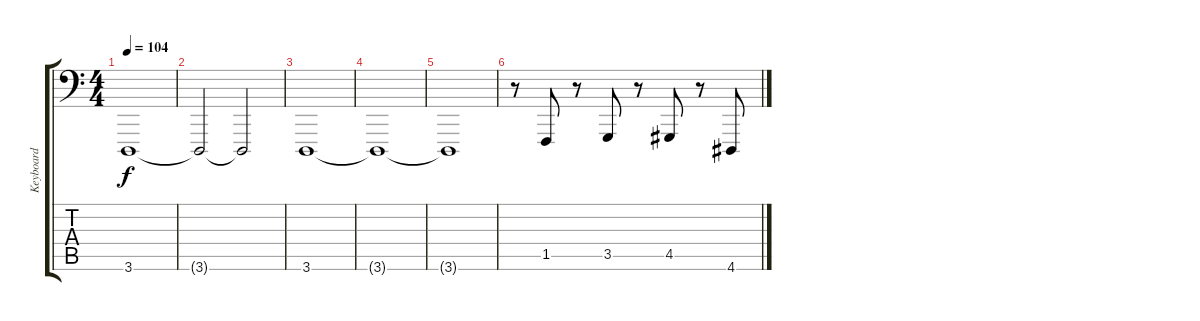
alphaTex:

\track ("Keyboard" "Keyboard") {instrument lead1square}
\staff {score tabs}
\tuning (C3 G2 D2 A1 E1 B0) {hide}
\ts (4 4)
\tempo 104
\clef f4
\ks c
3.6{t}.1{dy f} |
3.6{t}.2 3.6{t}.2 |
3.6.1 |
3.6{t}.1 |
3.6{t}.1 |
r.8 1.5.8 r.8 3.5.8 r.8 4.5.8 r.8 4.6.8
